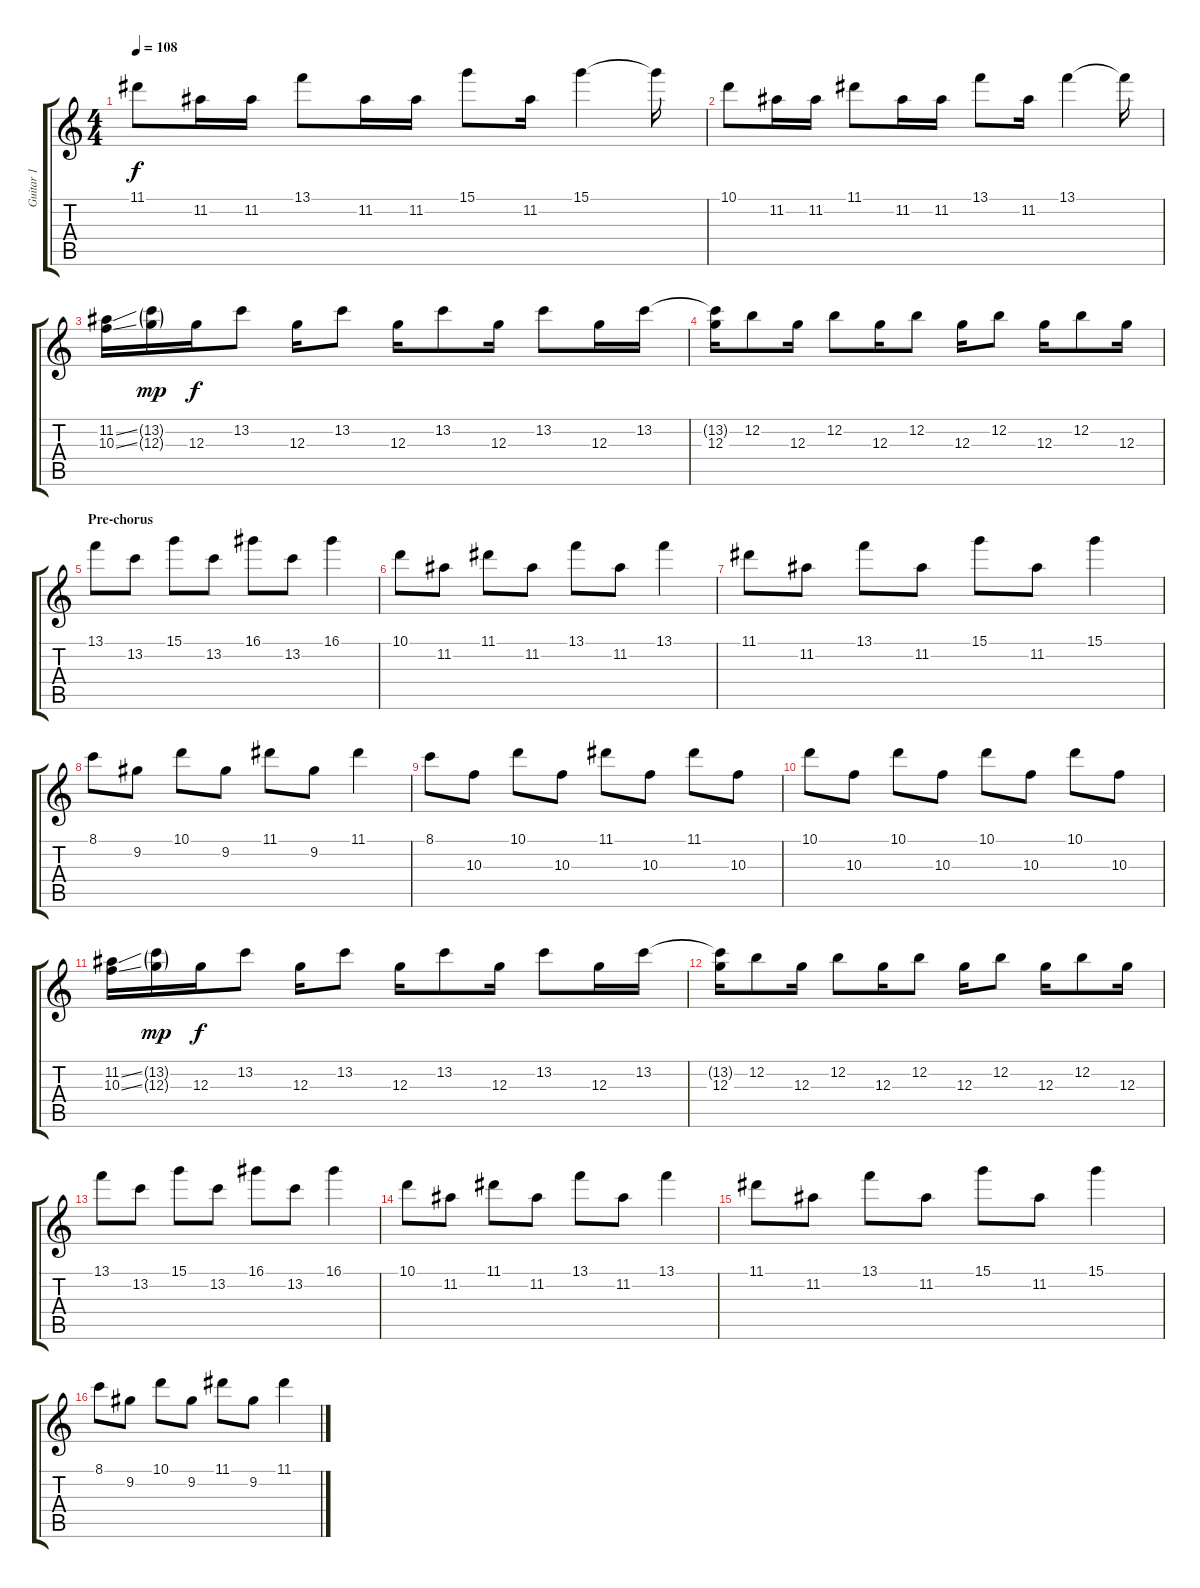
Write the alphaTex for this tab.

\track ("Guitar 1" "Guitar 1") {instrument electricguitarclean}
\staff {score tabs}
\tuning (E4 B3 G3 D3 A2 E2) {hide}
\ts (4 4)
\tempo 108
\clef g2
\ks c
11.1.8{dy f} 11.2.16 11.2.16 13.1.8 11.2.16 11.2.16 15.1.8 11.2.16 15.1.4 15.1{t}.16 |
10.1.8 11.2.16 11.2.16 11.1.8 11.2.16 11.2.16 13.1.8 11.2.16 13.1.4 13.1{t}.16 |
(11.2{ss} 10.3{ss}).16 (13.2{g} 12.3{g}).16{dy mp} 12.3.16{dy f} 13.2.8 12.3.16 13.2.8 12.3.16 13.2.8 12.3.16 13.2.8 12.3.16 13.2.16 |
(13.2{t} 12.3).16 12.2.8 12.3.16 12.2.8 12.3.16 12.2.8 12.3.16 12.2.8 12.3.16 12.2.8 12.3.16 |
\section ("" "Pre-chorus")
13.1.8 13.2.8 15.1.8 13.2.8 16.1.8 13.2.8 16.1.4 |
10.1.8 11.2.8 11.1.8 11.2.8 13.1.8 11.2.8 13.1.4 |
11.1.8 11.2.8 13.1.8 11.2.8 15.1.8 11.2.8 15.1.4 |
8.1.8 9.2.8 10.1.8 9.2.8 11.1.8 9.2.8 11.1.4 |
8.1.8 10.3.8 10.1.8 10.3.8 11.1.8 10.3.8 11.1.8 10.3.8 |
10.1.8 10.3.8 10.1.8 10.3.8 10.1.8 10.3.8 10.1.8 10.3.8 |
(11.2{ss} 10.3{ss}).16 (13.2{g} 12.3{g}).16{dy mp} 12.3.16{dy f} 13.2.8 12.3.16 13.2.8 12.3.16 13.2.8 12.3.16 13.2.8 12.3.16 13.2.16 |
(13.2{t} 12.3).16 12.2.8 12.3.16 12.2.8 12.3.16 12.2.8 12.3.16 12.2.8 12.3.16 12.2.8 12.3.16 |
13.1.8 13.2.8 15.1.8 13.2.8 16.1.8 13.2.8 16.1.4 |
10.1.8 11.2.8 11.1.8 11.2.8 13.1.8 11.2.8 13.1.4 |
11.1.8 11.2.8 13.1.8 11.2.8 15.1.8 11.2.8 15.1.4 |
8.1.8 9.2.8 10.1.8 9.2.8 11.1.8 9.2.8 11.1.4
